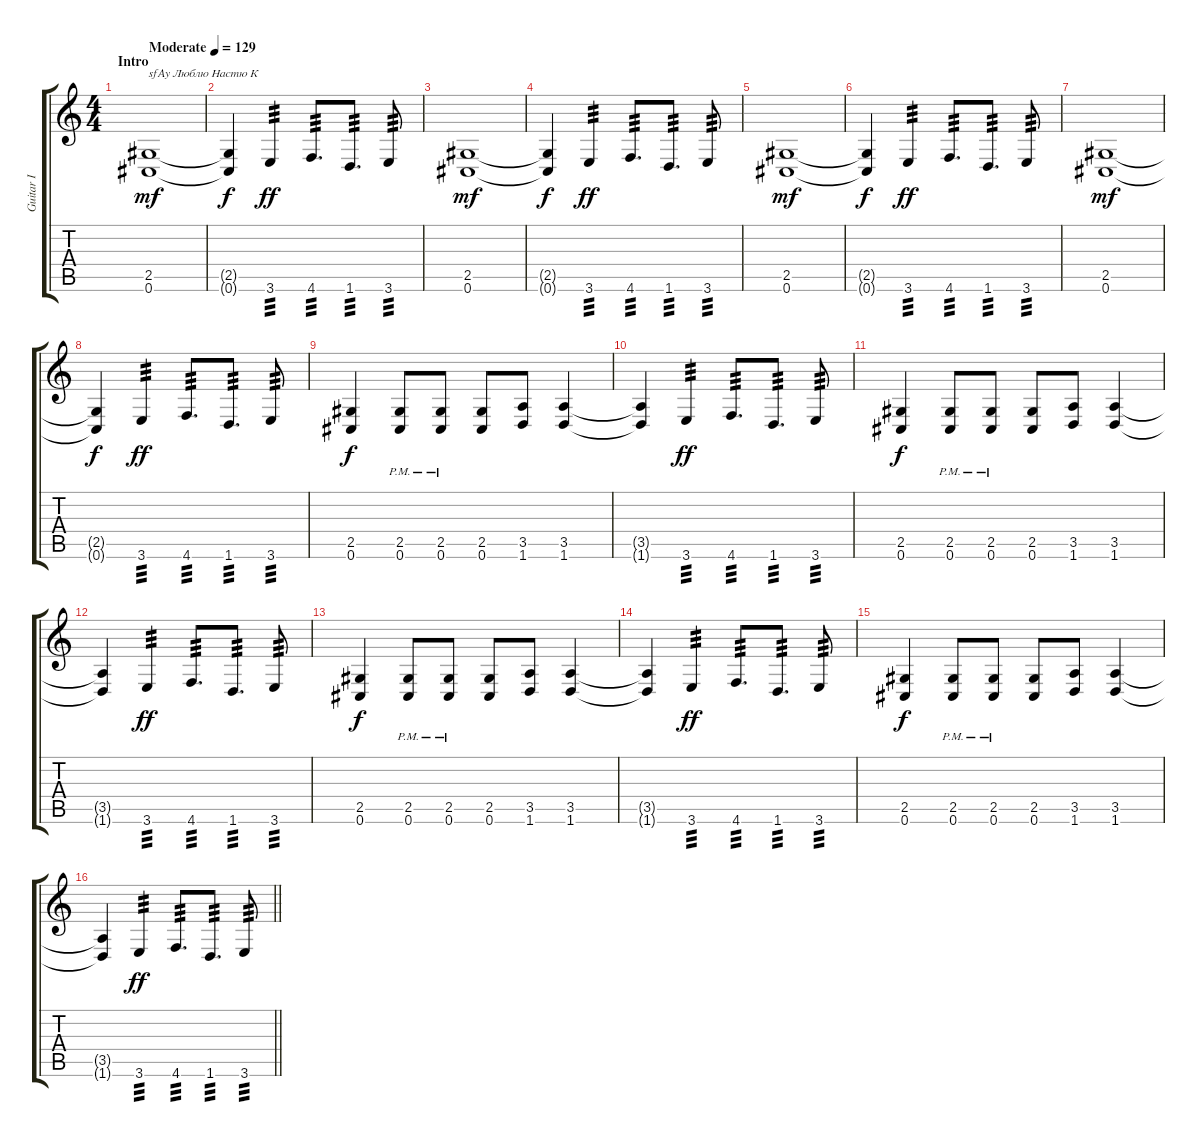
\track ("Guitar I" "Guitar I") {instrument distortionguitar}
\staff {score tabs}
\tuning (Db4 Ab3 E3 B2 Gb2 Db2) {hide}
\ts (4 4)
\section ("" "Intro")
\tempo (129 "Moderate")
\clef g2
\ks c
(2.5 0.6).1{txt "sfAy Люблю Настю К" dy mf instrument distortionguitar} |
(2.5{t} 0.6{t}).4{dy f} 3.6.4{tp 3 dy ff} 4.6.8{d tp 3} 1.6.8{d tp 3} 3.6.8{tp 3} |
(2.5 0.6).1{dy mf} |
(2.5{t} 0.6{t}).4{dy f} 3.6.4{tp 3 dy ff} 4.6.8{d tp 3} 1.6.8{d tp 3} 3.6.8{tp 3} |
(2.5 0.6).1{dy mf} |
(2.5{t} 0.6{t}).4{dy f} 3.6.4{tp 3 dy ff} 4.6.8{d tp 3} 1.6.8{d tp 3} 3.6.8{tp 3} |
(2.5 0.6).1{dy mf} |
(2.5{t} 0.6{t}).4{dy f} 3.6.4{tp 3 dy ff} 4.6.8{d tp 3} 1.6.8{d tp 3} 3.6.8{tp 3} |
(2.5 0.6).4{dy f} (2.5{pm} 0.6{pm}).8 (2.5{pm} 0.6{pm}).8 (2.5 0.6).8 (3.5 1.6).8 (3.5 1.6).4 |
(3.5{t} 1.6{t}).4 3.6.4{tp 3 dy ff} 4.6.8{d tp 3} 1.6.8{d tp 3} 3.6.8{tp 3} |
(2.5 0.6).4{dy f} (2.5{pm} 0.6{pm}).8 (2.5{pm} 0.6{pm}).8 (2.5 0.6).8 (3.5 1.6).8 (3.5 1.6).4 |
(3.5{t} 1.6{t}).4 3.6.4{tp 3 dy ff} 4.6.8{d tp 3} 1.6.8{d tp 3} 3.6.8{tp 3} |
(2.5 0.6).4{dy f} (2.5{pm} 0.6{pm}).8 (2.5{pm} 0.6{pm}).8 (2.5 0.6).8 (3.5 1.6).8 (3.5 1.6).4 |
(3.5{t} 1.6{t}).4 3.6.4{tp 3 dy ff} 4.6.8{d tp 3} 1.6.8{d tp 3} 3.6.8{tp 3} |
(2.5 0.6).4{dy f} (2.5{pm} 0.6{pm}).8 (2.5{pm} 0.6{pm}).8 (2.5 0.6).8 (3.5 1.6).8 (3.5 1.6).4 |
\barLineRight lightlight
(3.5{t} 1.6{t}).4 3.6.4{tp 3 dy ff} 4.6.8{d tp 3} 1.6.8{d tp 3} 3.6.8{tp 3}
